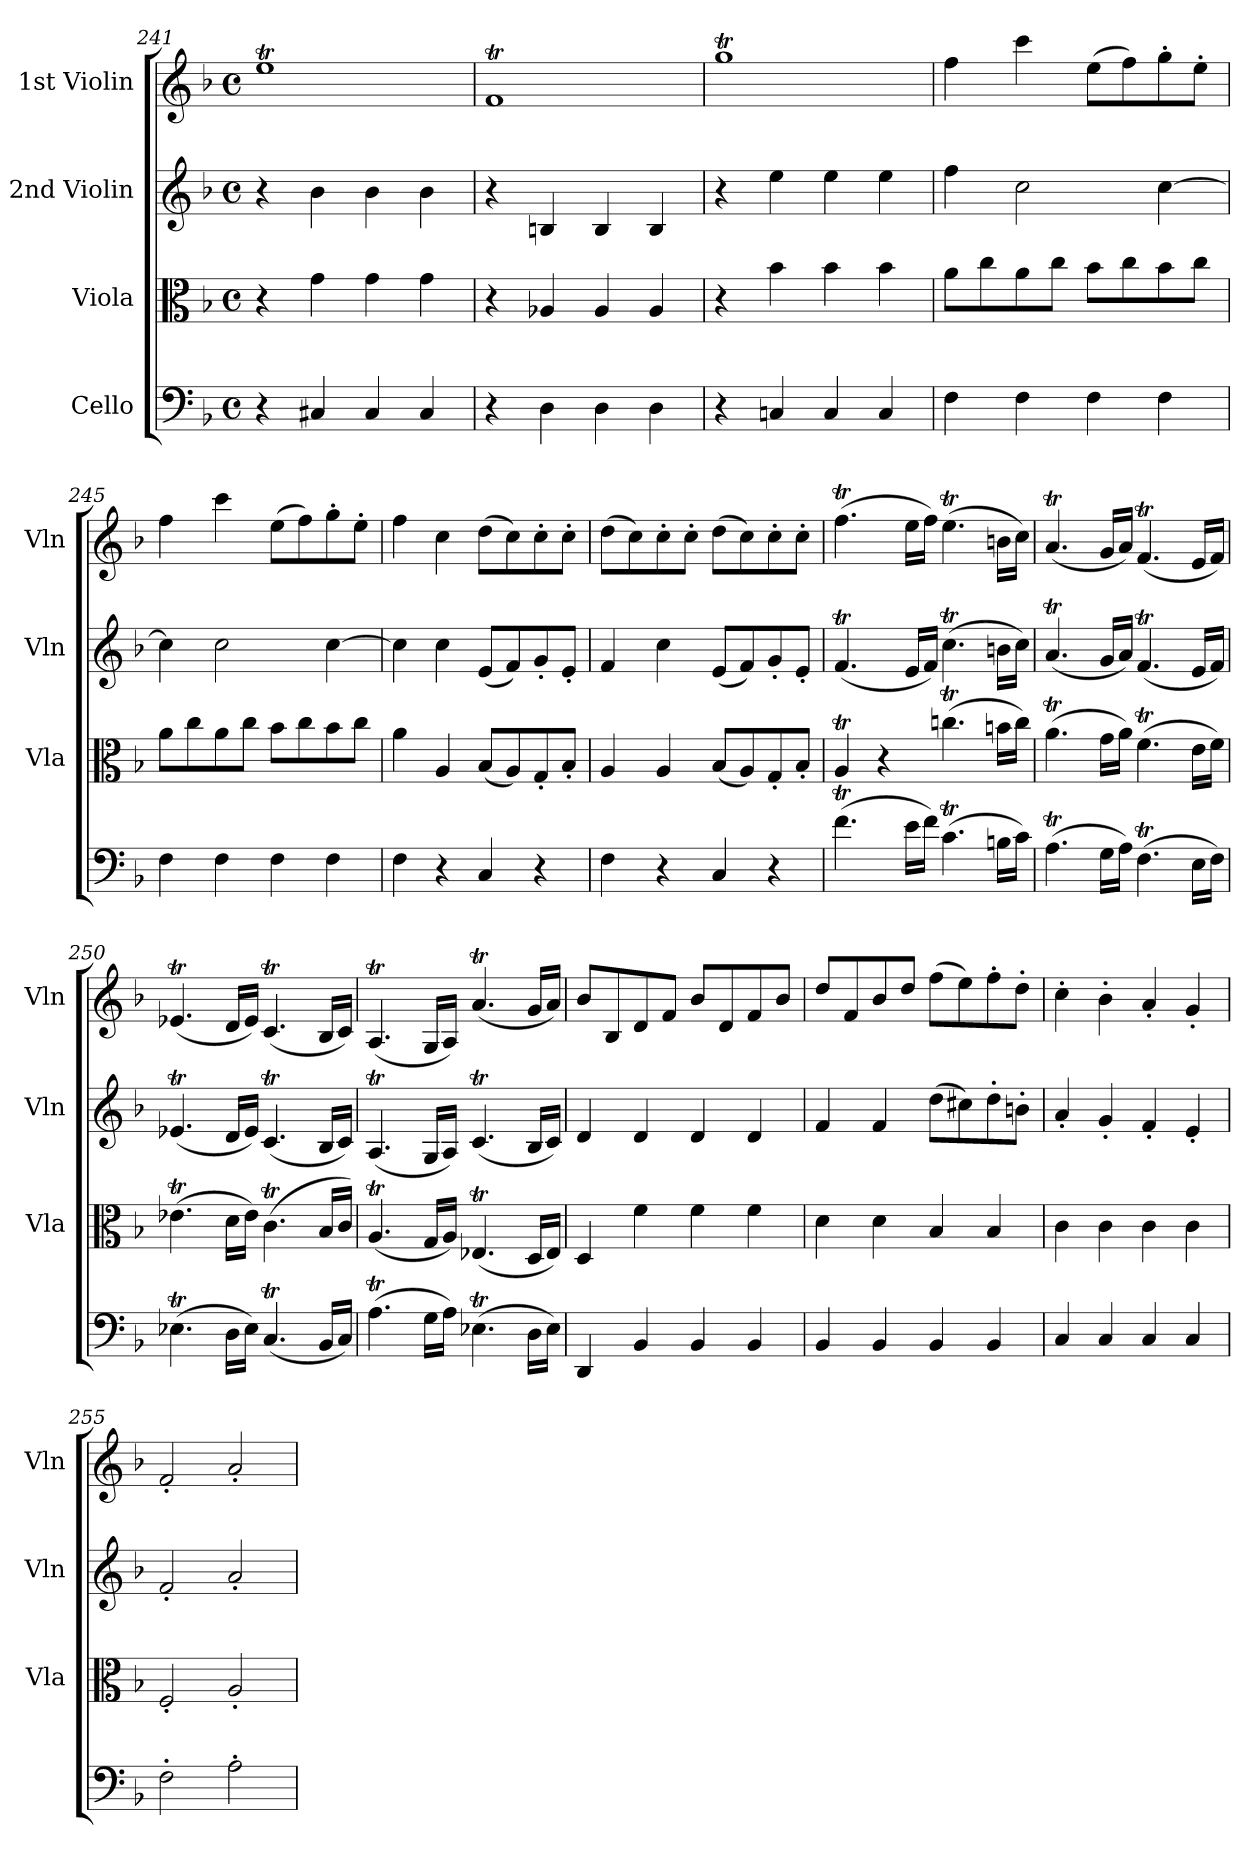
**kern	**kern	**kern	**kern
*part4	*part3	*part2	*part1
*staff4	*staff3	*staff2	*staff1
*I"Cello	*I"Viola	*I"2nd Violin	*I"1st Violin
*	*I'Vla	*I'Vln	*I'Vln
*clefF4	*clefC3	*clefG2	*clefG2
*k[b-]	*k[b-]	*k[b-]	*k[b-]
*F:	*F:	*F:	*F:
*M4/4	*M4/4	*M4/4	*M4/4
*met(c)	*met(c)	*met(c)	*met(c)
=241	=241	=241	=241
4r	4r	4r	1eet
4C#X	4g	4b-	.
4C#	4g	4b-	.
4C#	4g	4b-	.
=242	=242	=242	=242
4r	4r	4r	1fT
4D	4A-X	4Bn	.
4D	4A-	4B	.
4D	4A-	4B	.
=243	=243	=243	=243
4r	4r	4r	1ggT
4Cn	4b-	4ee	.
4C	4b-	4ee	.
4C	4b-	4ee	.
=244	=244	=244	=244
4F	8aL	4ff	4ff
.	8cc	.	.
4F	8a	2cc	4ccc
.	8ccJ	.	.
4F	8b-L	.	(8eeL
.	8cc	.	8ff)
4F	8b-	[4cc	8gg'
.	8ccJ	.	8ee'J
=245	=245	=245	=245
4F	8aL	4cc]	4ff
.	8cc	.	.
4F	8a	2cc	4ccc
.	8ccJ	.	.
4F	8b-L	.	(8eeL
.	8cc	.	8ff)
4F	8b-	[4cc	8gg'
.	8ccJ	.	8ee'J
=246	=246	=246	=246
4F	4a	4cc]	4ff
4r	4A	4cc	4cc
4C	(8B-L	(8eL	(8ddL
.	8A)	8f)	8cc)
4r	8G'	8g'	8cc'
.	8B-'J	8e'J	8cc'J
=247	=247	=247	=247
4F	4A	4f	(8ddL
.	.	.	8cc)
4r	4A	4cc	8cc'
.	.	.	8cc'J
4C	(8B-L	(8eL	(8ddL
.	8A)	8f)	8cc)
4r	8G'	8g'	8cc'
.	8B-'J	8e'J	8cc'J
=248	=248	=248	=248
(4.fT	4At	(4.fT	(4.ffT
.	4r	.	.
16eLL	.	16eLL	16eeLL
16fJJ)	.	16fJJ)	16ffJJ)
(4.cT	(4.ccnT	(4.ccT	(4.eet
16BnLL	16bnLL	16bnLL	16bnLL
16cJJ)	16ccJJ)	16ccJJ)	16ccJJ)
=249	=249	=249	=249
(4.At	(4.at	(4.at	(4.at
16GLL	16gLL	16gLL	16gLL
16AJJ)	16aJJ)	16aJJ)	16aJJ)
(4.FT	(4.fT	(4.fT	(4.fT
16ELL	16eLL	16eLL	16eLL
16FJJ)	16fJJ)	16fJJ)	16fJJ)
=250	=250	=250	=250
(4.E-XT	(4.e-XT	(4.e-XT	(4.e-XT
16DLL	16dLL	16dLL	16dLL
16E-JJ)	16e-JJ)	16e-JJ)	16e-JJ)
(4.CT	(4.cT	(4.cT	(4.cT
16BB-LL	16B-LL	16B-LL	16B-LL
16CJJ)	16cJJ)	16cJJ)	16cJJ)
=251	=251	=251	=251
(4.At	(4.At	(4.At	(4.At
16GLL	16GLL	16GLL	16GLL
16AJJ)	16AJJ)	16AJJ)	16AJJ)
(4.E-XT	(4.E-XT	(4.cT	(4.at
16DLL	16DLL	16B-LL	16gLL
16E-JJ)	16E-JJ)	16cJJ)	16aJJ)
=252	=252	=252	=252
4DD	4D	4d	8b-L
.	.	.	8B-
4BB-	4f	4d	8d
.	.	.	8fJ
4BB-	4f	4d	8b-L
.	.	.	8d
4BB-	4f	4d	8f
.	.	.	8b-J
=253	=253	=253	=253
4BB-	4d	4f	8ddL
.	.	.	8f
4BB-	4d	4f	8b-
.	.	.	8ddJ
4BB-	4B-	(8ddL	(8ffL
.	.	8cc#X)	8ee)
4BB-	4B-	8dd'	8ff'
.	.	8bn'J	8dd'J
=254	=254	=254	=254
4C	4c	4a'	4cc'
4C	4c	4g'	4b-'
4C	4c	4f'	4a'
4C	4c	4e'	4g'
=255	=255	=255	=255
2F'	2F'	2f'	2f'
2A'	2A'	2a'	2a'
=	=	=	=
*-	*-	*-	*-
